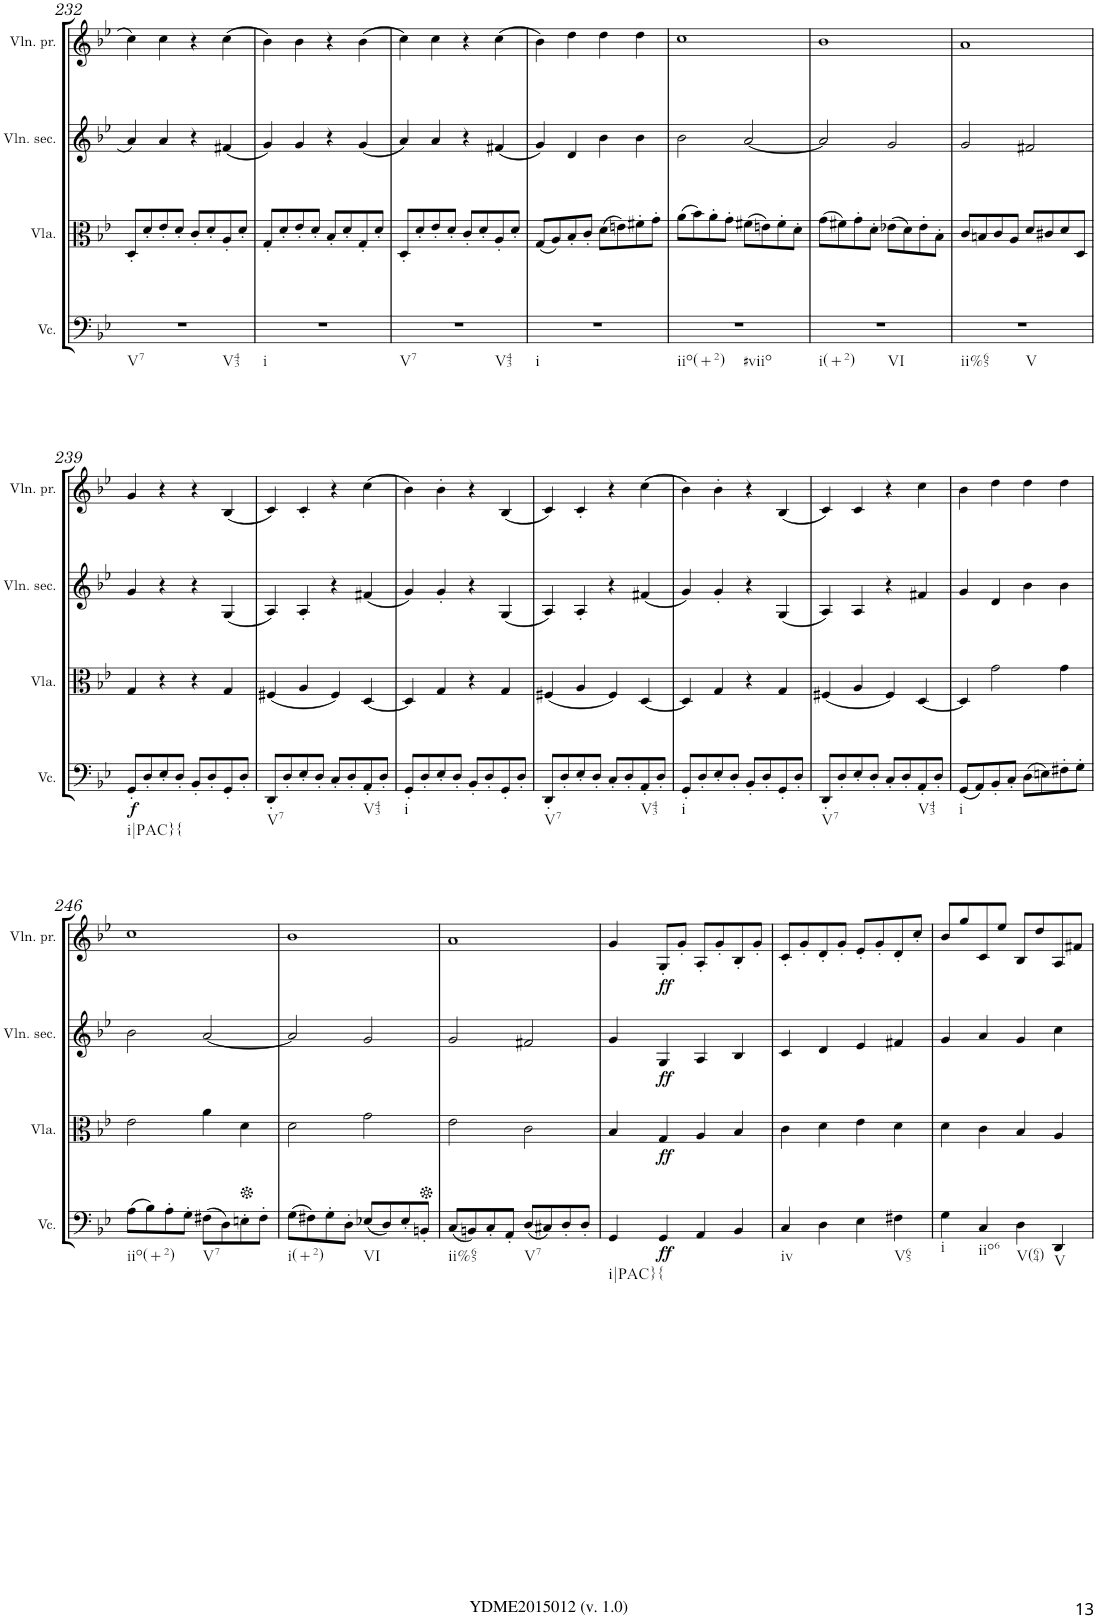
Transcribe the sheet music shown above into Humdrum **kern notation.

**kern	**dynam	**kern	**dynam	**kern	**dynam	**kern	**dynam
*part4	*part4	*part3	*part3	*part2	*part2	*part1	*part1
*staff4	*staff4	*staff3	*staff3	*staff2	*staff2	*staff1	*staff1
*I"Violoncelle	*	*I"Viola	*	*I"Violino secondo	*	*I"Violino primo	*
*I'Vc.	*	*I'Vla.	*	*I'Vln. sec.	*	*I'Vln. pr.	*
!!LO:PB:g=z
*clefF4	*	*clefC3	*	*clefG2	*	*clefG2	*
*k[b-e-]	*	*k[b-e-]	*	*k[b-e-]	*	*k[b-e-]	*
*M2/2	*	*M2/2	*	*M2/2	*	*M2/2	*
=232	=232	=232	=232	=232	=232	=232	=232
!LO:TX:b:t=V7	!	!	!	!	!	!	!
!LO:TX:b:t=V43	!	!	!	!	!	!	!
1r	.	8D'/L	.	4a/	.	4cc\	.
.	.	8d'/	.	.	.	.	.
.	.	8e-'/	.	4a/	.	4cc\	.
.	.	8d'/J	.	.	.	.	.
.	.	8c'/L	.	4r	.	4r	.
.	.	8d'/	.	.	.	.	.
.	.	8A'/	.	(<4f#X/	.	(>4cc\	.
.	.	8d'/J	.	.	.	.	.
=233	=233	=233	=233	=233	=233	=233	=233
!LO:TX:b:t=i	!	!	!	!	!	!	!
1r	.	8G'/L	.	4g/)	.	4b-\)	.
.	.	8d'/	.	.	.	.	.
.	.	8e-'/	.	4g/	.	4b-\	.
.	.	8d'/J	.	.	.	.	.
.	.	8B-'/L	.	4r	.	4r	.
.	.	8d'/	.	.	.	.	.
.	.	8G'/	.	(<4g/	.	(>4b-\	.
.	.	8d'/J	.	.	.	.	.
=234	=234	=234	=234	=234	=234	=234	=234
!LO:TX:b:t=V7	!	!	!	!	!	!	!
!LO:TX:b:t=V43	!	!	!	!	!	!	!
1r	.	8D'/L	.	4a/)	.	4cc\)	.
.	.	8d'/	.	.	.	.	.
.	.	8e-'/	.	4a/	.	4cc\	.
.	.	8d'/J	.	.	.	.	.
.	.	8c'/L	.	4r	.	4r	.
.	.	8d'/	.	.	.	.	.
.	.	8A'/	.	(<4f#X/	.	(>4cc\	.
.	.	8d'/J	.	.	.	.	.
=235	=235	=235	=235	=235	=235	=235	=235
!LO:TX:b:t=i	!	!	!	!	!	!	!
1r	.	(<8G/L	.	4g/)	.	4b-\)	.
.	.	8A/)	.	.	.	.	.
.	.	8B-'/	.	4d/	.	4dd\	.
.	.	8c'/J	.	.	.	.	.
.	.	(>8d\L	.	4b-\	.	4dd\	.
.	.	8en\)	.	.	.	.	.
.	.	8f#X'\	.	4b-\	.	4dd\	.
.	.	8g'\J	.	.	.	.	.
=236	=236	=236	=236	=236	=236	=236	=236
!LO:TX:b:t=iio(+2)	!	!	!	!	!	!	!
!LO:TX:b:t=#viio	!	!	!	!	!	!	!
1r	.	(>8a\L	.	2b-\	.	1cc	.
.	.	8b-\)	.	.	.	.	.
.	.	8a'\	.	.	.	.	.
.	.	8g'\J	.	.	.	.	.
.	.	(>8f#X\L	.	[2a/	.	.	.
.	.	8en\)	.	.	.	.	.
.	.	8f#'\	.	.	.	.	.
.	.	8d'\J	.	.	.	.	.
=237	=237	=237	=237	=237	=237	=237	=237
!LO:TX:b:t=i(+2)	!	!	!	!	!	!	!
!LO:TX:b:t=VI	!	!	!	!	!	!	!
1r	.	(>8g\L	.	2a/]	.	1b-	.
.	.	8f#X\)	.	.	.	.	.
.	.	8g'\	.	.	.	.	.
.	.	8d'\J	.	.	.	.	.
.	.	(>8e-X\L	.	2g/	.	.	.
.	.	8d\)	.	.	.	.	.
.	.	8e-'\	.	.	.	.	.
.	.	8B-'\J	.	.	.	.	.
=238	=238	=238	=238	=238	=238	=238	=238
!LO:TX:b:t=ii%65	!	!	!	!	!	!	!
!LO:TX:b:t=V	!	!	!	!	!	!	!
1r	.	8c/L	.	2g/	.	1a	.
.	.	8Bn/	.	.	.	.	.
.	.	8c/	.	.	.	.	.
.	.	8A/J	.	.	.	.	.
.	.	8d/L	.	2f#X/	.	.	.
.	.	8c#X/	.	.	.	.	.
.	.	8d/	.	.	.	.	.
.	.	8D/J	.	.	.	.	.
!!LO:LB:g=z
=239	=239	=239	=239	=239	=239	=239	=239
!LO:TX:b:t=i|PAC}{	!	!	!	!	!	!	!
!	!LO:DY:b	!	!	!	!	!	!
8GG'/L	f	4G/	.	4g/	.	4g/	.
8D'/	.	.	.	.	.	.	.
8E-'/	.	4r	.	4r	.	4r	.
8D'/J	.	.	.	.	.	.	.
8BB-'/L	.	4r	.	4r	.	4r	.
8D'/	.	.	.	.	.	.	.
8GG'/	.	4G/	.	(<4G/	.	(<4B-/	.
8D'/J	.	.	.	.	.	.	.
=240	=240	=240	=240	=240	=240	=240	=240
!LO:TX:b:t=V7	!	!	!	!	!	!	!
8DD'/L	.	(<4F#X/	.	4A/)	.	4c/)	.
8D'/	.	.	.	.	.	.	.
8E-'/	.	4A/	.	4A'/	.	4c'/	.
8D'/J	.	.	.	.	.	.	.
8C'/L	.	4F#/)	.	4r	.	4r	.
8D'/	.	.	.	.	.	.	.
!LO:TX:b:t=V43	!	!	!	!	!	!	!
8AA'/	.	[4D/	.	(<4f#X/	.	(>4cc\	.
8D'/J	.	.	.	.	.	.	.
=241	=241	=241	=241	=241	=241	=241	=241
!LO:TX:b:t=i	!	!	!	!	!	!	!
8GG'/L	.	4D/]	.	4g/)	.	4b-\)	.
8D'/	.	.	.	.	.	.	.
8E-'/	.	4G/	.	4g'/	.	4b-'\	.
8D'/J	.	.	.	.	.	.	.
8BB-'/L	.	4r	.	4r	.	4r	.
8D'/	.	.	.	.	.	.	.
8GG'/	.	4G/	.	(<4G/	.	(<4B-/	.
8D'/J	.	.	.	.	.	.	.
=242	=242	=242	=242	=242	=242	=242	=242
!LO:TX:b:t=V7	!	!	!	!	!	!	!
8DD'/L	.	(<4F#X/	.	4A/)	.	4c/)	.
8D'/	.	.	.	.	.	.	.
8E-'/	.	4A/	.	4A'/	.	4c'/	.
8D'/J	.	.	.	.	.	.	.
8C'/L	.	4F#/)	.	4r	.	4r	.
8D'/	.	.	.	.	.	.	.
!LO:TX:b:t=V43	!	!	!	!	!	!	!
8AA'/	.	[4D/	.	(<4f#X/	.	(>4cc\	.
8D'/J	.	.	.	.	.	.	.
=243	=243	=243	=243	=243	=243	=243	=243
!LO:TX:b:t=i	!	!	!	!	!	!	!
8GG'/L	.	4D/]	.	4g/)	.	4b-\)	.
8D'/	.	.	.	.	.	.	.
8E-'/	.	4G/	.	4g'/	.	4b-'\	.
8D'/J	.	.	.	.	.	.	.
8BB-'/L	.	4r	.	4r	.	4r	.
8D'/	.	.	.	.	.	.	.
8GG'/	.	4G/	.	(<4G/	.	(<4B-/	.
8D'/J	.	.	.	.	.	.	.
=244	=244	=244	=244	=244	=244	=244	=244
!LO:TX:b:t=V7	!	!	!	!	!	!	!
8DD'/L	.	(<4F#X/	.	4A/)	.	4c/)	.
8D'/	.	.	.	.	.	.	.
8E-'/	.	4A/	.	4A/	.	4c/	.
8D'/J	.	.	.	.	.	.	.
8C'/L	.	4F#/)	.	4r	.	4r	.
8D'/	.	.	.	.	.	.	.
!LO:TX:b:t=V43	!	!	!	!	!	!	!
8AA'/	.	[4D/	.	4f#X/	.	4cc\	.
8D'/J	.	.	.	.	.	.	.
=245	=245	=245	=245	=245	=245	=245	=245
!LO:TX:b:t=i	!	!	!	!	!	!	!
(<8GG/L	.	4D/]	.	4g/	.	4b-\	.
8AA/)	.	.	.	.	.	.	.
8BB-'/	.	2g\	.	4d/	.	4dd\	.
8C'/J	.	.	.	.	.	.	.
(>8D\L	.	.	.	4b-\	.	4dd\	.
8En\)	.	.	.	.	.	.	.
8F#X'\	.	4g\	.	4b-\	.	4dd\	.
8G'\J	.	.	.	.	.	.	.
!!LO:LB:g=z
=246	=246	=246	=246	=246	=246	=246	=246
!LO:TX:b:t=iio(+2)	!	!	!	!	!	!	!
(>8A\L	.	2e-\	.	2b-\	.	1cc	.
8B-\)	.	.	.	.	.	.	.
8A'\	.	.	.	.	.	.	.
8G'\J	.	.	.	.	.	.	.
!LO:TX:b:t=V7	!	!	!	!	!	!	!
(>8F#X\L	.	4a\	.	[2a/	.	.	.
8D\)	.	.	.	.	.	.	.
8En'\	.	4d\	.	.	.	.	.
8F#'\J	.	.	.	.	.	.	.
=247	=247	=247	=247	=247	=247	=247	=247
!LO:TX:b:t=i(+2)	!	!	!	!	!	!	!
(>8G\L	.	2d\	.	2a/]	.	1b-	.
8F#X\)	.	.	.	.	.	.	.
8G'\	.	.	.	.	.	.	.
8D'\J	.	.	.	.	.	.	.
!LO:TX:b:t=VI	!	!	!	!	!	!	!
(<8E-X/L	.	2g\	.	2g/	.	.	.
8D/)	.	.	.	.	.	.	.
8E-'/	.	.	.	.	.	.	.
8BBn'/J	.	.	.	.	.	.	.
=248	=248	=248	=248	=248	=248	=248	=248
!LO:TX:b:t=ii%65	!	!	!	!	!	!	!
(<8C/L	.	2e-\	.	2g/	.	1a	.
8BBn/)	.	.	.	.	.	.	.
8C'/	.	.	.	.	.	.	.
8AA'/J	.	.	.	.	.	.	.
!LO:TX:b:t=V7	!	!	!	!	!	!	!
(<8D/L	.	2c\	.	2f#X/	.	.	.
8C#X/)	.	.	.	.	.	.	.
8D'/	.	.	.	.	.	.	.
8D'/J	.	.	.	.	.	.	.
=249	=249	=249	=249	=249	=249	=249	=249
!LO:TX:b:t=i|PAC}	!	!	!	!	!	!	!
4GG/	.	4B-/	.	4g/	.	4g/	.
!LO:TX:b:t={	!	!	!	!	!	!	!
!	!LO:DY:b	!	!LO:DY:b	!	!LO:DY:b	!	!LO:DY:b
4GG/	ff	4G/	ff	4G/	ff	8G'/L	ff
.	.	.	.	.	.	8g'/J	.
4AA/	.	4A/	.	4A/	.	8A'/L	.
.	.	.	.	.	.	8g'/	.
4BB-/	.	4B-/	.	4B-/	.	8B-'/	.
.	.	.	.	.	.	8g'/J	.
=250	=250	=250	=250	=250	=250	=250	=250
!LO:TX:b:t=iv	!	!	!	!	!	!	!
4C/	.	4c\	.	4c/	.	8c'/L	.
.	.	.	.	.	.	8g'/	.
4D\	.	4d\	.	4d/	.	8d'/	.
.	.	.	.	.	.	8g'/J	.
4E-\	.	4e-\	.	4e-/	.	8e-'/L	.
.	.	.	.	.	.	8g'/	.
!LO:TX:b:t=V65	!	!	!	!	!	!	!
4F#X\	.	4d\	.	4f#X/	.	8d'/	.
.	.	.	.	.	.	8cc'/J	.
=251	=251	=251	=251	=251	=251	=251	=251
!LO:TX:b:t=i	!	!	!	!	!	!	!
4G\	.	4d\	.	4g/	.	8b-/L	.
.	.	.	.	.	.	8gg/	.
!LO:TX:b:t=iio6	!	!	!	!	!	!	!
4C/	.	4c\	.	4a/	.	8c/	.
.	.	.	.	.	.	8ee-/J	.
!LO:TX:b:t=V(64)	!	!	!	!	!	!	!
4D\	.	4B-/	.	4g/	.	8B-/L	.
.	.	.	.	.	.	8dd/	.
!LO:TX:b:t=V	!	!	!	!	!	!	!
4DD/	.	4A/	.	4cc\	.	8A/	.
.	.	.	.	.	.	8f#X/J	.
=	=	=	=	=	=	=	=
*-	*-	*-	*-	*-	*-	*-	*-
